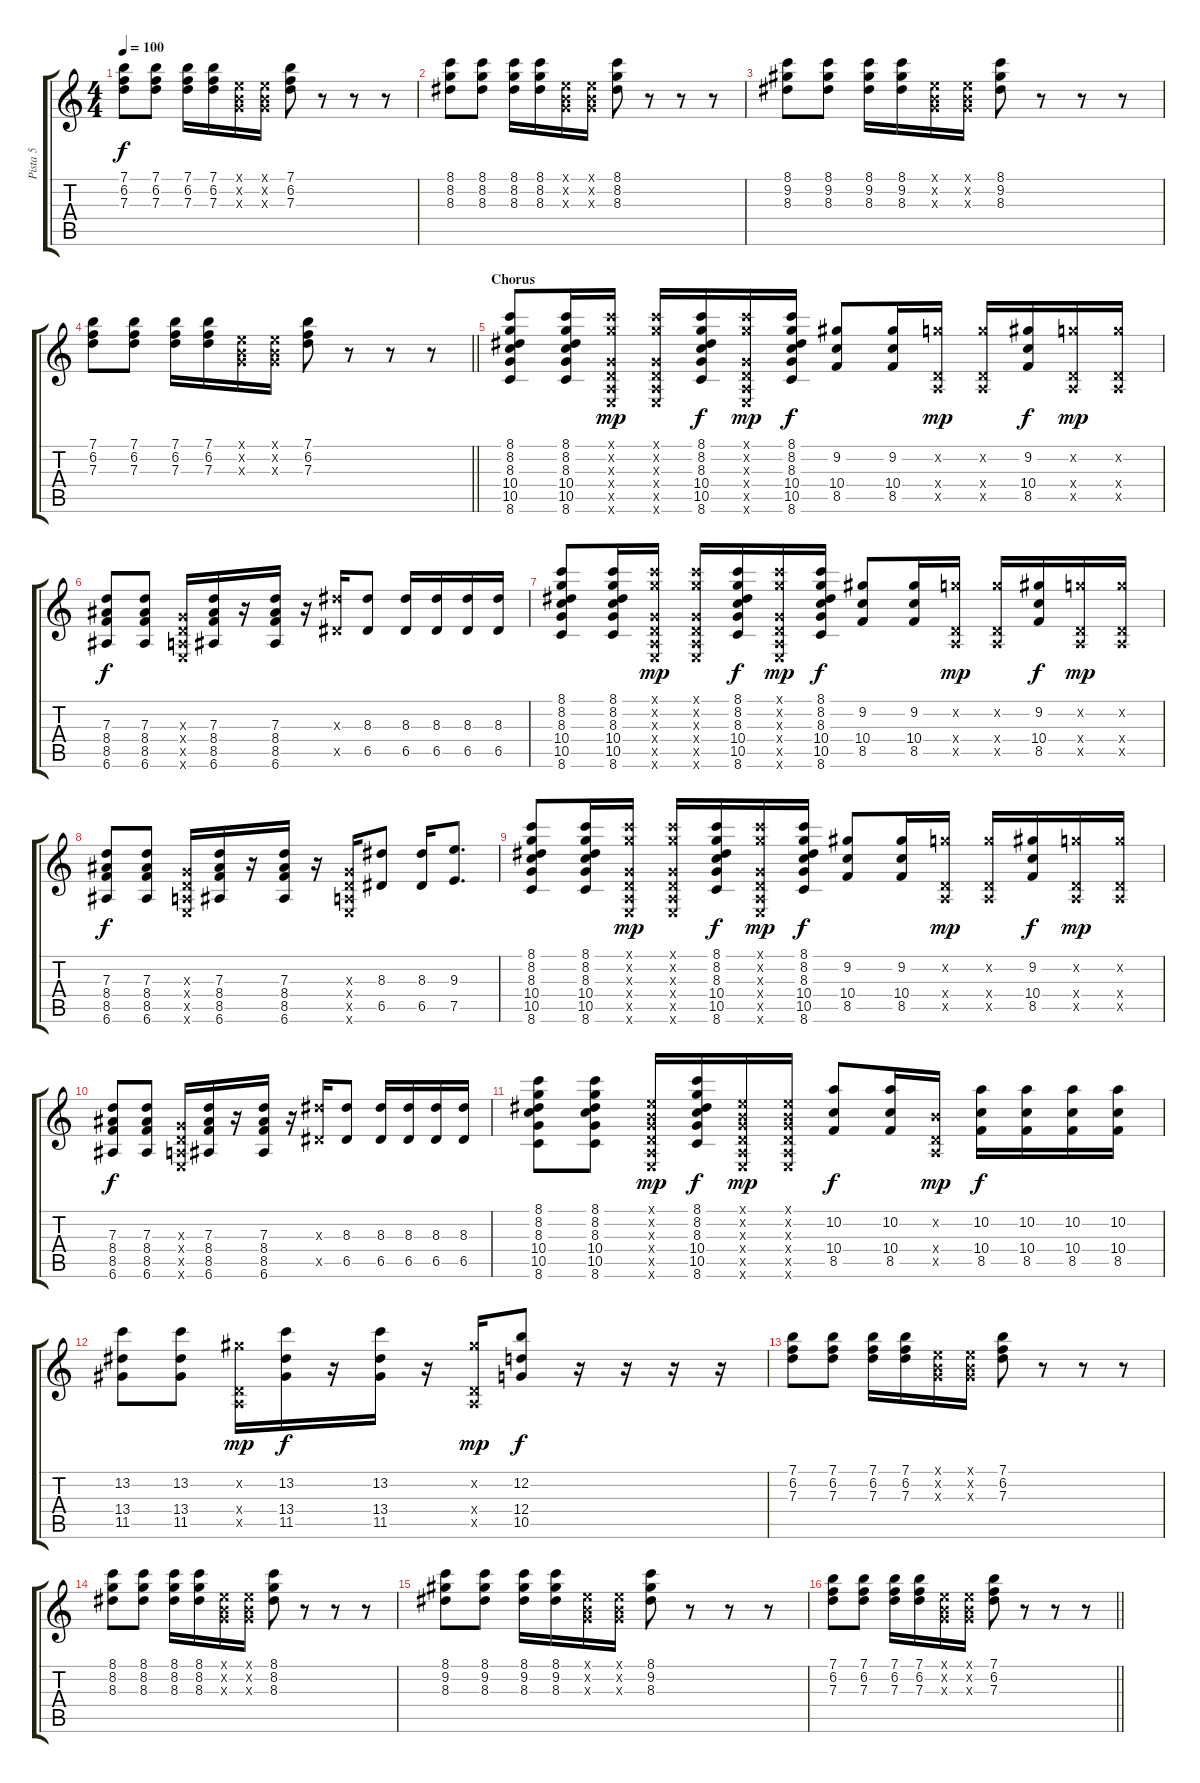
\track ("Pista 5" "Pista 5") {instrument distortionguitar}
\staff {score tabs}
\tuning (E4 B3 G3 D3 A2 E2) {hide}
\ts (4 4)
\tempo 100
\clef g2
\ks c
(7.1 6.2 7.3).8{dy f} (7.1 6.2 7.3).8 (7.1 6.2 7.3).16 (7.1 6.2 7.3).16 (0.1{x} 0.2{x} 0.3{x}).16 (0.1{x} 0.2{x} 0.3{x}).16 (7.1 6.2 7.3).8 r.8 r.8 r.8 |
(8.1 8.2 8.3).8 (8.1 8.2 8.3).8 (8.1 8.2 8.3).16 (8.1 8.2 8.3).16 (0.1{x} 0.2{x} 0.3{x}).16 (0.1{x} 0.2{x} 0.3{x}).16 (8.1 8.2 8.3).8 r.8 r.8 r.8 |
(8.1 9.2 8.3).8 (8.1 9.2 8.3).8 (8.1 9.2 8.3).16 (8.1 9.2 8.3).16 (0.1{x} 0.2{x} 0.3{x}).16 (0.1{x} 0.2{x} 0.3{x}).16 (8.1 9.2 8.3).8 r.8 r.8 r.8 |
\barLineRight lightlight
(7.1 6.2 7.3).8 (7.1 6.2 7.3).8 (7.1 6.2 7.3).16 (7.1 6.2 7.3).16 (0.1{x} 0.2{x} 0.3{x}).16 (0.1{x} 0.2{x} 0.3{x}).16 (7.1 6.2 7.3).8 r.8 r.8 r.8 |
\section ("" "Chorus")
(8.1 8.2 8.3 10.4 10.5 8.6).8 (8.1 8.2 8.3 10.4 10.5 8.6).16 (8.1{x} 8.2{x} 0.3{x} 0.4{x} 0.5{x} 0.6{x}).16{dy mp} (8.1{x} 8.2{x} 0.3{x} 0.4{x} 0.5{x} 0.6{x}).16 (8.1 8.2 8.3 10.4 10.5 8.6).16{dy f} (8.1{x} 8.2{x} 0.3{x} 0.4{x} 0.5{x} 0.6{x}).16{dy mp} (8.1 8.2 8.3 10.4 10.5 8.6).16{dy f} (9.2 10.4 8.5).8 (9.2 10.4 8.5).16 (8.2{x} 0.4{x} 0.5{x}).16{dy mp} (8.2{x} 0.4{x} 0.5{x}).16 (9.2 10.4 8.5).16{dy f} (8.2{x} 0.4{x} 0.5{x}).16{dy mp} (8.2{x} 0.4{x} 0.5{x}).16 |
(7.3 8.4 8.5 6.6).8{dy f} (7.3 8.4 8.5 6.6).8 (0.3{x} 0.4{x} 0.5{x} 0.6{x}).16 (7.3 8.4 8.5 6.6).16 r.16 (7.3 8.4 8.5 6.6).16 r.16 (8.3{x} 6.5{x}).16 (8.3 6.5).8 (8.3 6.5).16 (8.3 6.5).16 (8.3 6.5).16 (8.3 6.5).16 |
(8.1 8.2 8.3 10.4 10.5 8.6).8 (8.1 8.2 8.3 10.4 10.5 8.6).16 (8.1{x} 8.2{x} 0.3{x} 0.4{x} 0.5{x} 0.6{x}).16{dy mp} (8.1{x} 8.2{x} 0.3{x} 0.4{x} 0.5{x} 0.6{x}).16 (8.1 8.2 8.3 10.4 10.5 8.6).16{dy f} (8.1{x} 8.2{x} 0.3{x} 0.4{x} 0.5{x} 0.6{x}).16{dy mp} (8.1 8.2 8.3 10.4 10.5 8.6).16{dy f} (9.2 10.4 8.5).8 (9.2 10.4 8.5).16 (8.2{x} 0.4{x} 0.5{x}).16{dy mp} (8.2{x} 0.4{x} 0.5{x}).16 (9.2 10.4 8.5).16{dy f} (8.2{x} 0.4{x} 0.5{x}).16{dy mp} (8.2{x} 0.4{x} 0.5{x}).16 |
(7.3 8.4 8.5 6.6).8{dy f} (7.3 8.4 8.5 6.6).8 (0.3{x} 0.4{x} 0.5{x} 0.6{x}).16 (7.3 8.4 8.5 6.6).16 r.16 (7.3 8.4 8.5 6.6).16 r.16 (0.3{x} 0.4{x} 0.5{x} 0.6{x}).16 (8.3 6.5).8 (8.3 6.5).16 (9.3 7.5).8{d} |
(8.1 8.2 8.3 10.4 10.5 8.6).8 (8.1 8.2 8.3 10.4 10.5 8.6).16 (8.1{x} 8.2{x} 0.3{x} 0.4{x} 0.5{x} 0.6{x}).16{dy mp} (8.1{x} 8.2{x} 0.3{x} 0.4{x} 0.5{x} 0.6{x}).16 (8.1 8.2 8.3 10.4 10.5 8.6).16{dy f} (8.1{x} 8.2{x} 0.3{x} 0.4{x} 0.5{x} 0.6{x}).16{dy mp} (8.1 8.2 8.3 10.4 10.5 8.6).16{dy f} (9.2 10.4 8.5).8 (9.2 10.4 8.5).16 (8.2{x} 0.4{x} 0.5{x}).16{dy mp} (8.2{x} 0.4{x} 0.5{x}).16 (9.2 10.4 8.5).16{dy f} (8.2{x} 0.4{x} 0.5{x}).16{dy mp} (8.2{x} 0.4{x} 0.5{x}).16 |
(7.3 8.4 8.5 6.6).8{dy f} (7.3 8.4 8.5 6.6).8 (0.3{x} 0.4{x} 0.5{x} 0.6{x}).16 (7.3 8.4 8.5 6.6).16 r.16 (7.3 8.4 8.5 6.6).16 r.16 (8.3{x} 6.5{x}).16 (8.3 6.5).8 (8.3 6.5).16 (8.3 6.5).16 (8.3 6.5).16 (8.3 6.5).16 |
(8.1 8.2 8.3 10.4 10.5 8.6).8 (8.1 8.2 8.3 10.4 10.5 8.6).8 (0.1{x} 0.2{x} 0.3{x} 0.4{x} 0.5{x} 0.6{x}).16{dy mp} (8.1 8.2 8.3 10.4 10.5 8.6).16{dy f} (0.1{x} 0.2{x} 0.3{x} 0.4{x} 0.5{x} 0.6{x}).16{dy mp} (0.1{x} 0.2{x} 0.3{x} 0.4{x} 0.5{x} 0.6{x}).16 (10.2 10.4 8.5).8{dy f} (10.2 10.4 8.5).16 (0.2{x} 0.4{x} 0.5{x}).16{dy mp} (10.2 10.4 8.5).16{dy f} (10.2 10.4 8.5).16 (10.2 10.4 8.5).16 (10.2 10.4 8.5).16 |
(13.2 13.4 11.5).8 (13.2 13.4 11.5).8 (9.2{x} 0.4{x} 0.5{x}).16{dy mp} (13.2 13.4 11.5).16{dy f} r.16 (13.2 13.4 11.5).16 r.16 (9.2{x} 0.4{x} 0.5{x}).16{dy mp} (12.2 12.4 10.5).8{dy f} r.16 r.16 r.16 r.16 |
(7.1 6.2 7.3).8 (7.1 6.2 7.3).8 (7.1 6.2 7.3).16 (7.1 6.2 7.3).16 (0.1{x} 0.2{x} 0.3{x}).16 (0.1{x} 0.2{x} 0.3{x}).16 (7.1 6.2 7.3).8 r.8 r.8 r.8 |
(8.1 8.2 8.3).8 (8.1 8.2 8.3).8 (8.1 8.2 8.3).16 (8.1 8.2 8.3).16 (0.1{x} 0.2{x} 0.3{x}).16 (0.1{x} 0.2{x} 0.3{x}).16 (8.1 8.2 8.3).8 r.8 r.8 r.8 |
(8.1 9.2 8.3).8 (8.1 9.2 8.3).8 (8.1 9.2 8.3).16 (8.1 9.2 8.3).16 (0.1{x} 0.2{x} 0.3{x}).16 (0.1{x} 0.2{x} 0.3{x}).16 (8.1 9.2 8.3).8 r.8 r.8 r.8 |
\barLineRight lightlight
(7.1 6.2 7.3).8 (7.1 6.2 7.3).8 (7.1 6.2 7.3).16 (7.1 6.2 7.3).16 (0.1{x} 0.2{x} 0.3{x}).16 (0.1{x} 0.2{x} 0.3{x}).16 (7.1 6.2 7.3).8 r.8 r.8 r.8
